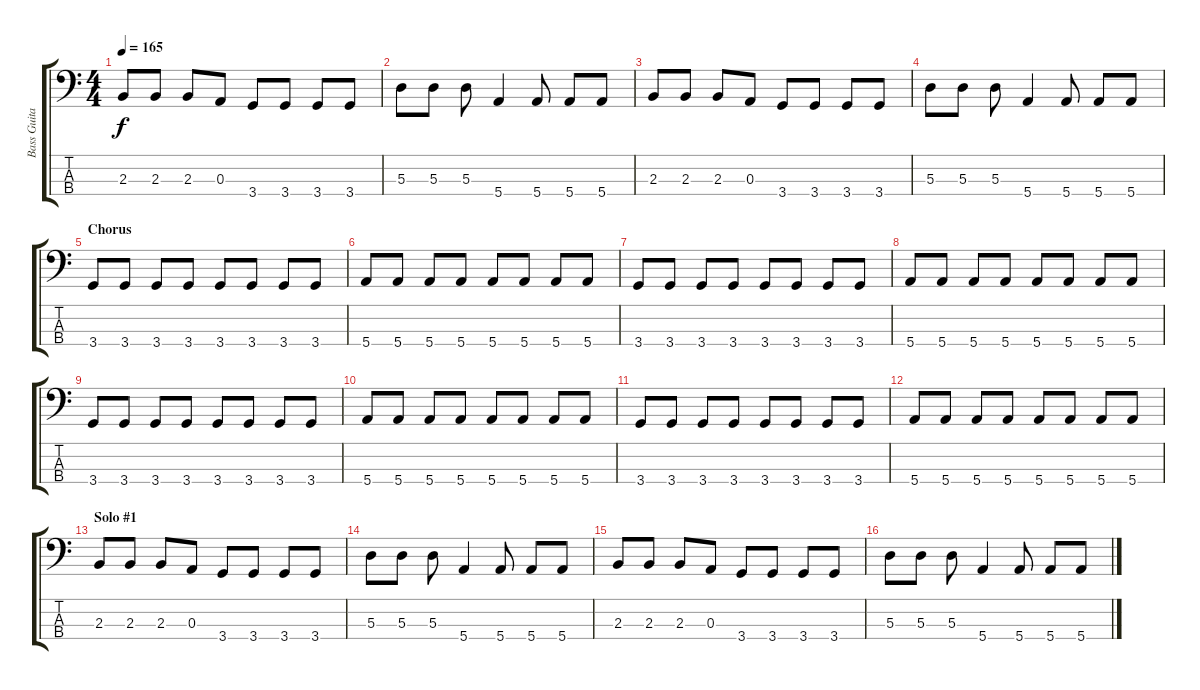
\track ("Bass Guitar" "Bass Guita") {instrument electricbassfinger}
\staff {score tabs}
\tuning (G2 D2 A1 E1) {hide}
\ts (4 4)
\tempo 165
\clef f4
\ks c
2.3.8{dy f} 2.3.8 2.3.8 0.3.8 3.4.8 3.4.8 3.4.8 3.4.8 |
5.3.8 5.3.8 5.3.8 5.4.4 5.4.8 5.4.8 5.4.8 |
2.3.8 2.3.8 2.3.8 0.3.8 3.4.8 3.4.8 3.4.8 3.4.8 |
5.3.8 5.3.8 5.3.8 5.4.4 5.4.8 5.4.8 5.4.8 |
\section ("" "Chorus")
3.4.8 3.4.8 3.4.8 3.4.8 3.4.8 3.4.8 3.4.8 3.4.8 |
5.4.8 5.4.8 5.4.8 5.4.8 5.4.8 5.4.8 5.4.8 5.4.8 |
3.4.8 3.4.8 3.4.8 3.4.8 3.4.8 3.4.8 3.4.8 3.4.8 |
5.4.8 5.4.8 5.4.8 5.4.8 5.4.8 5.4.8 5.4.8 5.4.8 |
3.4.8 3.4.8 3.4.8 3.4.8 3.4.8 3.4.8 3.4.8 3.4.8 |
5.4.8 5.4.8 5.4.8 5.4.8 5.4.8 5.4.8 5.4.8 5.4.8 |
3.4.8 3.4.8 3.4.8 3.4.8 3.4.8 3.4.8 3.4.8 3.4.8 |
5.4.8 5.4.8 5.4.8 5.4.8 5.4.8 5.4.8 5.4.8 5.4.8 |
\section ("" "Solo #1")
2.3.8 2.3.8 2.3.8 0.3.8 3.4.8 3.4.8 3.4.8 3.4.8 |
5.3.8 5.3.8 5.3.8 5.4.4 5.4.8 5.4.8 5.4.8 |
2.3.8 2.3.8 2.3.8 0.3.8 3.4.8 3.4.8 3.4.8 3.4.8 |
5.3.8 5.3.8 5.3.8 5.4.4 5.4.8 5.4.8 5.4.8
